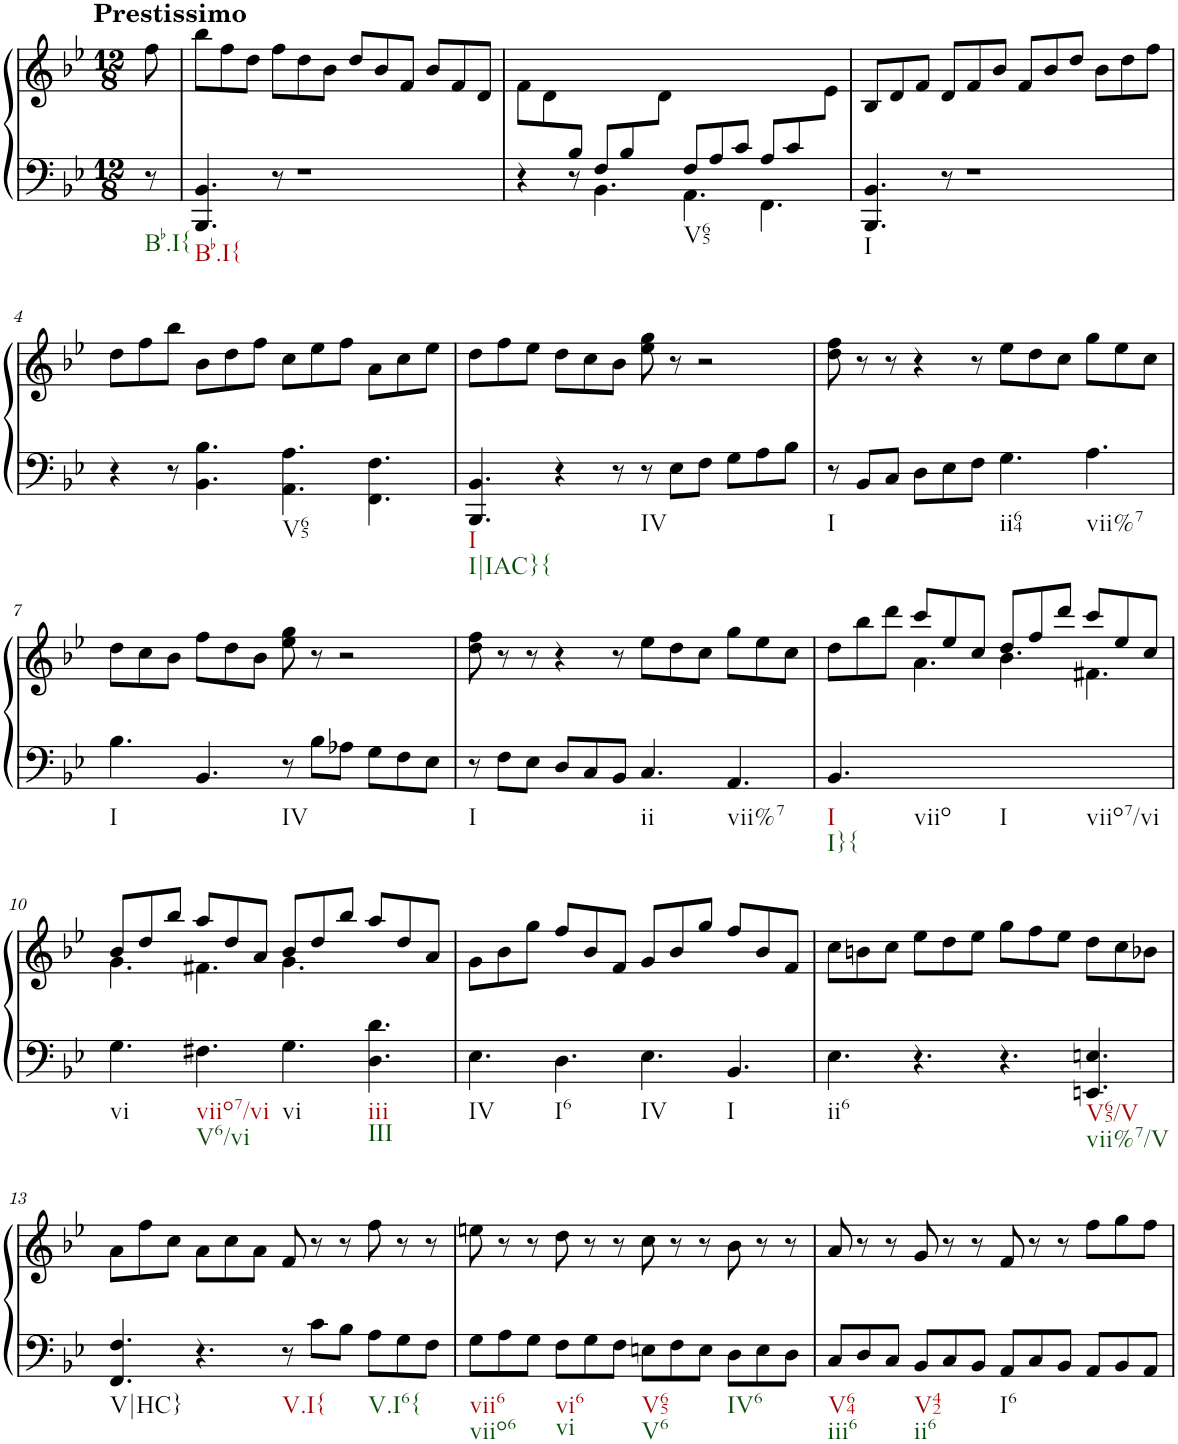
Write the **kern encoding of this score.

**kern	**kern
*part1	*part1
*staff2	*staff1
*I"Piano	*
*I'Pno.	*
*clefF4	*clefG2
*k[b-e-]	*k[b-e-]
*M12/8	*M12/8
=	=
!	!LO:TX:a:B:t=Prestissimo
!LO:TX:b:t=Bb.I{	!
8r	8ff\
=1	=1
!LO:TX:b:t=Bb.I{	!
4.BBB-/ 4.BB-/	8bb-\L
.	8ff\
.	8dd\J
8r	8ff\L
1r	8dd\
.	8b-\J
.	8dd/L
.	8b-/
.	8f/J
.	8b-/L
.	8f/
.	8d/J
=2	=2
*^	*
4ryy	4r	8f\L
.	.	8d\
8B-/J	8r	4.ryy
8F/L	4.BB-\	.
8B-/	.	.
8ryy	.	8d\J
!LO:TX:b:t=V65	!	!
8F/L	4.AA\	8ryy
8A/	.	.
8c/J	.	.
8A/L	4.FF\	.
8c/	.	.
8ryy	.	8e-\J
*v	*v	*
=3	=3
!LO:TX:b:t=I	!
4.BBB-/ 4.BB-/	8B-/L
.	8d/
.	8f/J
8r	8d/L
1r	8f/
.	8b-/J
.	8f/L
.	8b-/
.	8dd/J
.	8b-\L
.	8dd\
.	8ff\J
!!LO:LB:g=z
=4	=4
4r	8dd\L
.	8ff\
8r	8bb-\J
4.BB-\ 4.B-\	8b-\L
.	8dd\
.	8ff\J
!LO:TX:b:t=V65	!
4.AA\ 4.A\	8cc\L
.	8ee-\
.	8ff\J
4.FF\ 4.F\	8a\L
.	8cc\
.	8ee-\J
=5	=5
!LO:TX:b:t=I	!
!LO:TX:b:t=I|IAC}{	!
4.BBB-/ 4.BB-/	8dd\L
.	8ff\
.	8ee-\J
4r	8dd\L
.	8cc\
8r	8b-\J
!LO:TX:b:t=IV	!
8r	8ee-\ 8gg\
8E-\L	8r
8F\J	2r
8G\L	.
8A\	.
8B-\J	.
=6	=6
!LO:TX:b:t=I	!
8r	8dd\ 8ff\
8BB-/L	8r
8C/J	8r
8D\L	4r
8E-\	.
8F\J	8r
!LO:TX:b:t=ii64	!
4.G\	8ee-\L
.	8dd\
.	8cc\J
!LO:TX:b:t=vii%7	!
4.A\	8gg\L
.	8ee-\
.	8cc\J
!!LO:LB:g=z
=7	=7
!LO:TX:b:t=I	!
4.B-\	8dd\L
.	8cc\
.	8b-\J
4.BB-/	8ff\L
.	8dd\
.	8b-\J
!LO:TX:b:t=IV	!
8r	8ee-\ 8gg\
8B-\L	8r
8A-X\J	2r
8G\L	.
8F\	.
8E-\J	.
=8	=8
!LO:TX:b:t=I	!
8r	8dd\ 8ff\
8F\L	8r
8E-\J	8r
8D/L	4r
8C/	.
8BB-/J	8r
!LO:TX:b:t=ii	!
4.C/	8ee-\L
.	8dd\
.	8cc\J
!LO:TX:b:t=vii%7	!
4.AA/	8gg\L
.	8ee-\
.	8cc\J
=9	=9
*	*^
!LO:TX:b:t=I	!	!
!LO:TX:b:t=I}{	!	!
4.BB-/	8dd\L	4.ryy
.	8bb-\	.
.	8ddd\J	.
!LO:TX:b:t=viio	!	!
4.ryy	8ccc/L	4.a\
.	8ee-/	.
.	8cc/J	.
!LO:TX:b:t=I	!	!
4.ryy	8dd/L	4.b-\
.	8ff/	.
.	8ddd/J	.
!LO:TX:b:t=viio7/vi	!	!
4.ryy	8ccc/L	4.f#X\
.	8ee-/	.
.	8cc/J	.
!!LO:LB:g=z	!!
=10	=10	=10
*^	*	*
!LO:TX:b:t=vi	!	!	!
8ryy	4.G\	8b-/L	4.g\
.	.	8dd/	.
.	.	8bb-/J	.
!	!LO:TX:b:t=viio7/vi	!	!
!	!LO:TX:b:t=V6/vi	!	!
.	4.F#X\	8aa/L	4.f#X\
.	.	8dd/	.
.	.	8a/J	.
!	!LO:TX:b:t=vi	!	!
.	4.G\	8b-/L	4.g\
.	.	8dd/	.
.	.	8bb-/J	.
!LO:TX:b:t=iii	!	!	!
!LO:TX:b:t=III	!	!	!
4.d\	4.D\	8aa/L	4.ryy
.	.	8dd/	.
.	.	8a/J	.
*v	*v	*	*
*	*v	*v
=11	=11
!LO:TX:b:t=IV	!
4.E-\	8g\L
.	8b-\
.	8gg\J
!LO:TX:b:t=I6	!
4.D\	8ff/L
.	8b-/
.	8f/J
!LO:TX:b:t=IV	!
4.E-\	8g/L
.	8b-/
.	8gg/J
!LO:TX:b:t=I	!
4.BB-/	8ff/L
.	8b-/
.	8f/J
=12	=12
!LO:TX:b:t=ii6	!
4.E-\	8cc\L
.	8bn\
.	8cc\J
4.r	8ee-\L
.	8dd\
.	8ee-\J
4.r	8gg\L
.	8ff\
.	8ee-\J
!LO:TX:b:t=V65/V	!
!LO:TX:b:t=vii%7/V	!
4.EEn/ 4.En/	8dd\L
.	8cc\
.	8b-X\J
!!LO:LB:g=z
=13	=13
!LO:TX:b:t=V|HC}	!
4.FF/ 4.F/	8a\L
.	8ff\
.	8cc\J
4.r	8a\L
.	8cc\
.	8a\J
!LO:TX:b:t=V.I{	!
8r	8f/
8c\L	8r
8B-\J	8r
!LO:TX:b:t=V.I6{	!
8A\L	8ff\
8G\	8r
8F\J	8r
=14	=14
!LO:TX:b:t=vii6	!
!LO:TX:b:t=viio6	!
8G\L	8een\
8A\	8r
8G\J	8r
!LO:TX:b:t=vi6	!
!LO:TX:b:t=vi	!
8F\L	8dd\
8G\	8r
8F\J	8r
!LO:TX:b:t=V65	!
!LO:TX:b:t=V6	!
8En\L	8cc\
8F\	8r
8E\J	8r
!LO:TX:b:t=IV6	!
8D\L	8b-\
8E\	8r
8D\J	8r
=15	=15
!LO:TX:b:t=V64	!
!LO:TX:b:t=iii6	!
8C/L	8a/
8D/	8r
8C/J	8r
!LO:TX:b:t=V42	!
!LO:TX:b:t=ii6	!
8BB-/L	8g/
8C/	8r
8BB-/J	8r
!LO:TX:b:t=I6	!
8AA/L	8f/
8C/	8r
8BB-/J	8r
8AA/L	8ff\L
8BB-/	8gg\
8AA/J	8ff\J
=	=
*-	*-
